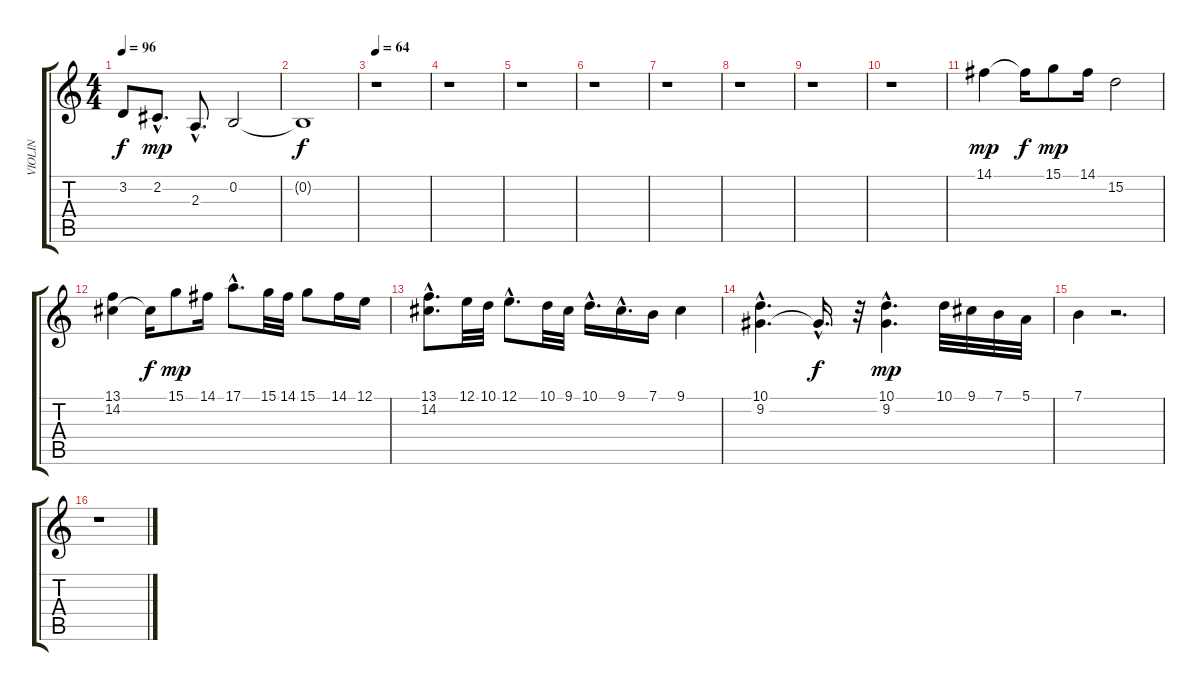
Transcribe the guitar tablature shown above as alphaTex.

\track ("VIOLIN" "VIOLIN") {instrument violin}
\staff {score tabs}
\tuning (E4 B3 G3 D3 A2 E2) {hide}
\ts (4 4)
\tempo 96
\clef g2
\ks c
3.2{t}.8{dy f} 2.2{hac}.8{d dy mp} 2.3{hac}.8{d} 0.2.2 |
0.2{t}.1{dy f} |
\tempo 64
r.1 |
r.1 |
r.1 |
r.1 |
r.1 |
r.1 |
r.1 |
r.1 |
14.1.4{dy mp} 14.1{t}.16{dy f} 15.1.8{dy mp} 14.1.16 15.2.2 |
(13.1 14.2).4 14.2{t}.16{dy f} 15.1.8{dy mp} 14.1.16 17.1{hac}.8{d} 15.1.32 14.1.32 15.1.8 14.1.16 12.1.16 |
(13.1 14.2{hac}).8{d} 12.1.32 10.1.32 12.1{hac}.8{d} 10.1.32 9.1.32 10.1{hac}.16{d} 9.1{hac}.16{d} 7.1.16 9.1.4 |
(10.1 9.2{hac}).4{d} 9.2{hac t}.16{d dy f} r.32 (10.1 9.2{hac}).4{d dy mp} 10.1.32 9.1.32 7.1.32 5.1.32 |
7.1.4 r.2{d} |
r.1
